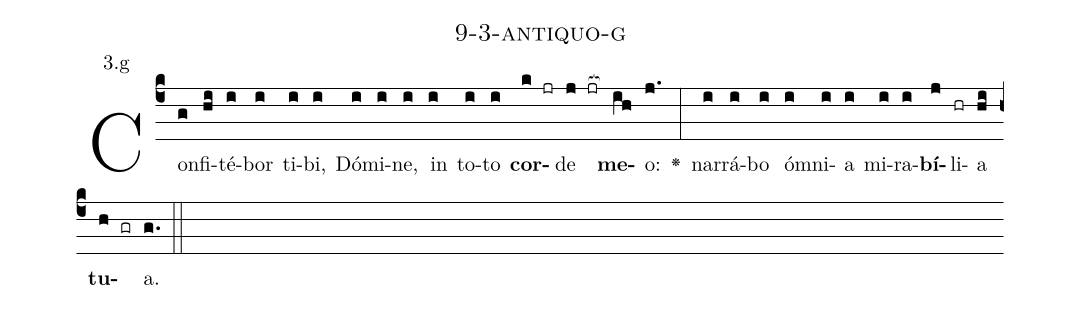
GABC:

name: 9-3-antiquo-g;
annotation: 3.g;
%%
(c4)Con(g)fi(hi)té(i)bor(i) ti(i)bi,(i) Dó(i)mi(i)ne,(i) in(i) to(i)to(i) <b>cor</b>(k jr)de(j jr[ocb:1{]) <b>me</b>(ih[ocb:0}])o:(j.) <v>\greheightstar</v>(:) nar(i)rá(i)bo(i) óm(i)ni(i)a(i) mi(i)ra(i)<b>bí</b>(j)li(hr)a(hi) <b>tu</b>(h gr)a.(g.) (::)


%E(i) u(i) o(j) u(hi) a(h) e.(g.) (::)
